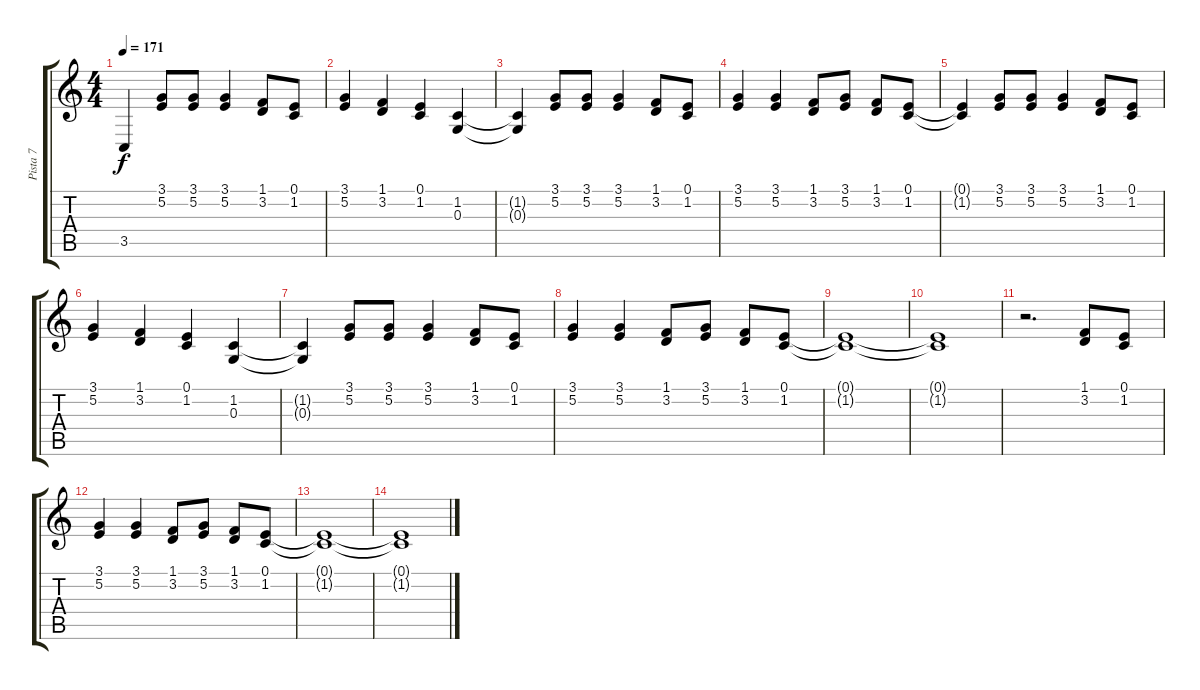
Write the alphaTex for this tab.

\track ("Pista 7" "Pista 7") {instrument electricgrandpiano}
\staff {score tabs}
\tuning (E4 B3 G3 D3 A2 E2) {hide}
\ts (4 4)
\tempo 171
\clef g2
\ks c
3.5{t}.4{dy f} (3.1 5.2).8 (3.1 5.2).8 (3.1 5.2).4 (1.1 3.2).8 (0.1 1.2).8 |
(3.1 5.2).4 (1.1 3.2).4 (0.1 1.2).4 (1.2 0.3).4 |
(1.2{t} 0.3{t}).4 (3.1 5.2).8 (3.1 5.2).8 (3.1 5.2).4 (1.1 3.2).8 (0.1 1.2).8 |
(3.1 5.2).4 (3.1 5.2).4 (1.1 3.2).8 (3.1 5.2).8 (1.1 3.2).8 (0.1 1.2).8 |
(0.1{t} 1.2{t}).4 (3.1 5.2).8 (3.1 5.2).8 (3.1 5.2).4 (1.1 3.2).8 (0.1 1.2).8 |
(3.1 5.2).4 (1.1 3.2).4 (0.1 1.2).4 (1.2 0.3).4 |
(1.2{t} 0.3{t}).4 (3.1 5.2).8 (3.1 5.2).8 (3.1 5.2).4 (1.1 3.2).8 (0.1 1.2).8 |
(3.1 5.2).4 (3.1 5.2).4 (1.1 3.2).8 (3.1 5.2).8 (1.1 3.2).8 (0.1 1.2).8 |
(0.1{t} 1.2{t}).1 |
(0.1{t} 1.2{t}).1 |
r.2{d} (1.1 3.2).8 (0.1 1.2).8 |
(3.1 5.2).4 (3.1 5.2).4 (1.1 3.2).8 (3.1 5.2).8 (1.1 3.2).8 (0.1 1.2).8 |
(0.1{t} 1.2{t}).1 |
(0.1{t} 1.2{t}).1
